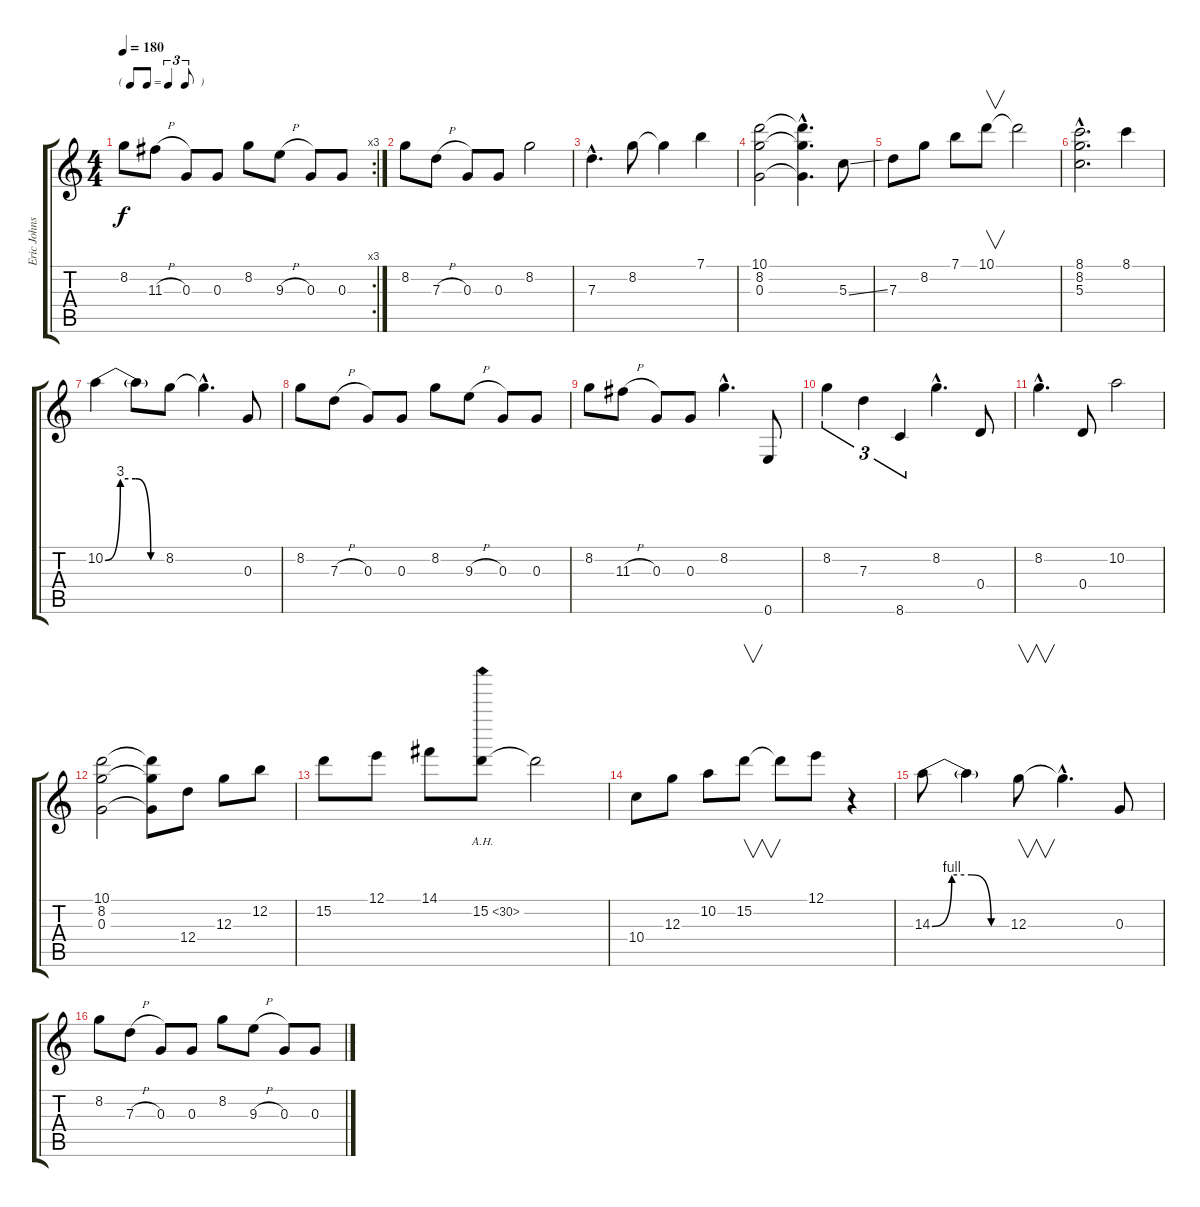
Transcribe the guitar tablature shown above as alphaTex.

\track ("Eric Johnson" "Eric Johns") {instrument distortionguitar}
\staff {score tabs}
\tuning (E4 B3 G3 D3 A2 E2) {hide}
\rc 3
\ts (4 4)
\tf triplet8th
\tempo 180
\clef g2
\ks c
8.2.8{dy f} 11.3{h}.8 0.3.8 0.3.8 8.2.8 9.3{h}.8 0.3.8 0.3.8 |
8.2.8 7.3{h}.8 0.3.8 0.3.8 8.2.2 |
7.3{hac}.4{d} 8.2.8 8.2{t}.4 7.1.4 |
(10.1 8.2 0.3).2 (10.1{hac t} 8.2{hac t} 0.3{hac t}).4{d} 5.3{ss}.8 |
7.3.8 8.2.8 7.1.8 10.1.8{v} 10.1{t}.2 |
(8.1{hac} 8.2{hac} 5.3{hac}).2{d} 8.1.4 |
10.2{be (custom 0 0 15 12 30 12 45 0 60 0)}.4 10.2{t}.8 8.2.8 8.2{hac t}.4{d} 0.3.8 |
8.2.8 7.3{h}.8 0.3.8 0.3.8 8.2.8 9.3{h}.8 0.3.8 0.3.8 |
8.2.8 11.3{h}.8 0.3.8 0.3.8 8.2{hac}.4{d} 0.6.8 |
8.2.4{tu (3 2)} 7.3.4{tu (3 2)} 8.6.4{tu (3 2)} 8.2{hac}.4{d} 0.4.8 |
8.2{hac}.4{d} 0.4.8 10.2.2 |
(10.1 8.2 0.3).2 (10.1{t} 8.2{t} 0.3{t}).8 12.4.8 12.3.8 12.2.8 |
15.2.8 12.1.8 14.1.8 15.2{ah 15}.8 15.2{t}.2 |
10.4.8 12.3.8 10.2.8 15.2.8{v} 15.2{t}.8 12.1.8 r.4 |
14.3{be (custom 0 0 15 4 30 4 45 0 60 0)}.8 14.3{t}.4 12.3.8{v} 12.3{hac t}.4{d} 0.3.8 |
8.2.8 7.3{h}.8 0.3.8 0.3.8 8.2.8 9.3{h}.8 0.3.8 0.3.8
